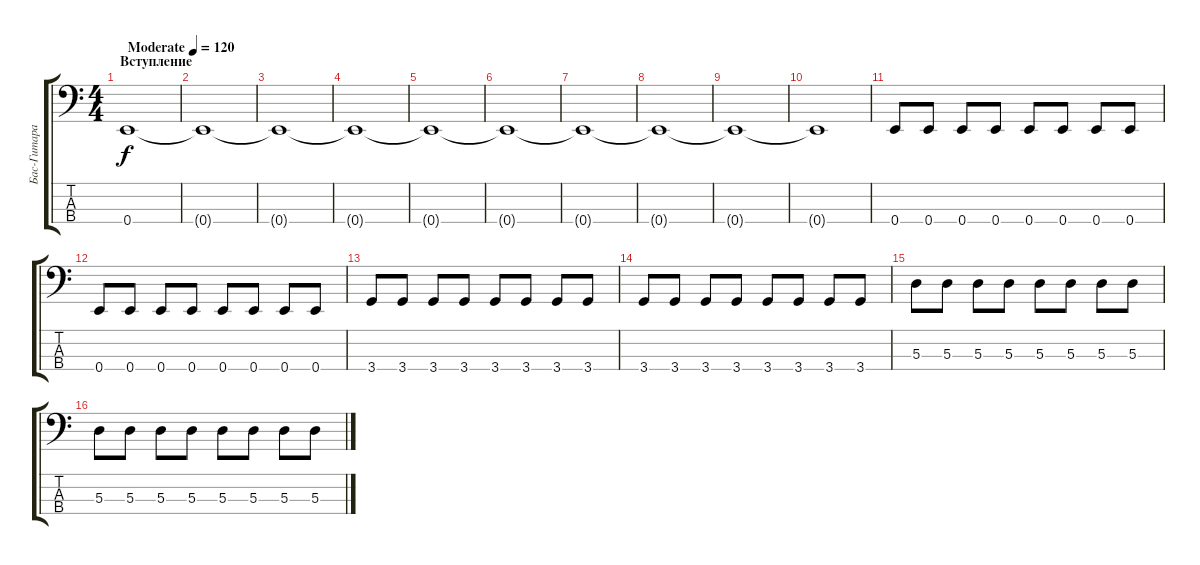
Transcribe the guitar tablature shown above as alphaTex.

\track ("Бас-Гитара" "Бас-Гитара") {instrument electricbassfinger}
\staff {score tabs}
\tuning (G2 D2 A1 E1) {hide}
\ts (4 4)
\section ("" "Вступление")
\tempo (120 "Moderate")
\clef f4
\ks c
0.4.1{dy f instrument electricbassfinger} |
0.4{t}.1 |
0.4{t}.1 |
0.4{t}.1 |
0.4{t}.1 |
0.4{t}.1 |
0.4{t}.1 |
0.4{t}.1 |
0.4{t}.1 |
0.4{t}.1 |
0.4.8 0.4.8 0.4.8 0.4.8 0.4.8 0.4.8 0.4.8 0.4.8 |
0.4.8 0.4.8 0.4.8 0.4.8 0.4.8 0.4.8 0.4.8 0.4.8 |
3.4.8 3.4.8 3.4.8 3.4.8 3.4.8 3.4.8 3.4.8 3.4.8 |
3.4.8 3.4.8 3.4.8 3.4.8 3.4.8 3.4.8 3.4.8 3.4.8 |
5.3.8 5.3.8 5.3.8 5.3.8 5.3.8 5.3.8 5.3.8 5.3.8 |
5.3.8 5.3.8 5.3.8 5.3.8 5.3.8 5.3.8 5.3.8 5.3.8
